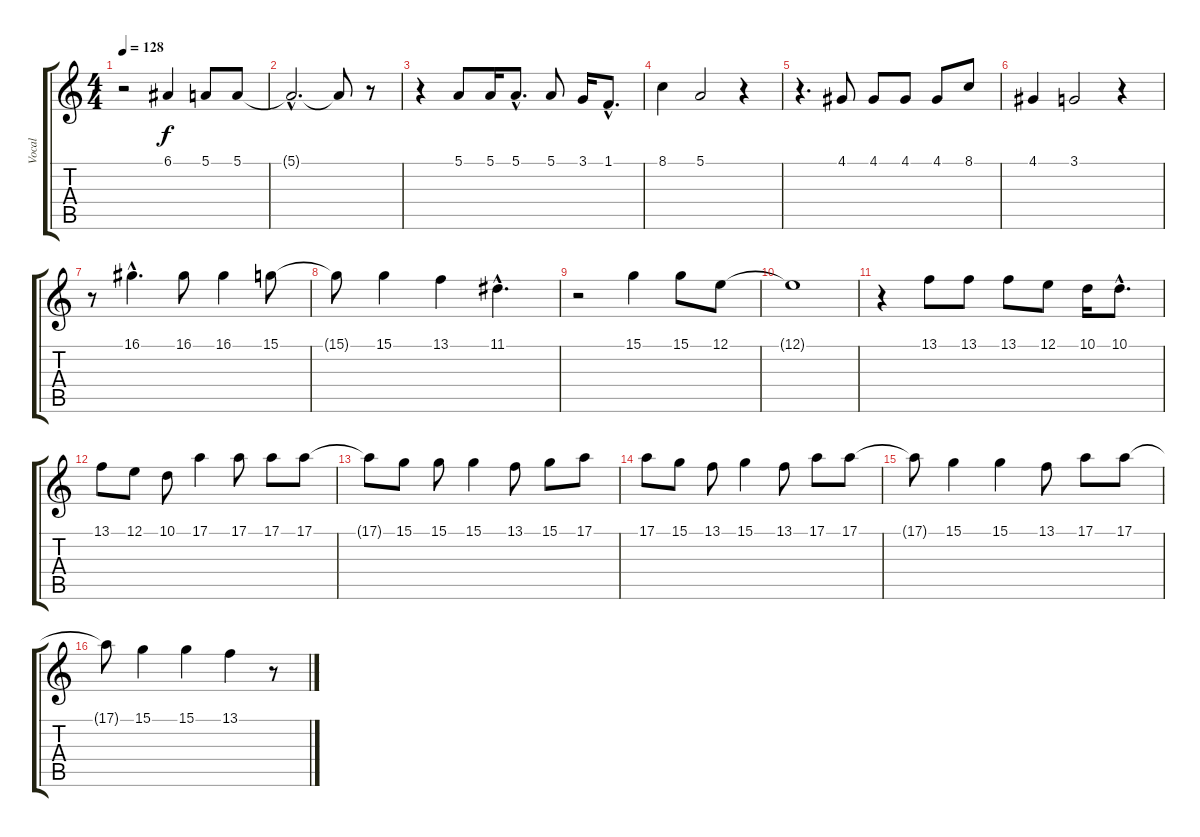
\track ("Vocal" "Vocal") {instrument churchorgan}
\staff {score tabs}
\tuning (E4 B3 G3 D3 A2 E2) {hide}
\ts (4 4)
\tempo 128
\clef g2
\ks c
r.2{dy f} 6.1.4 5.1.8 5.1.8 |
5.1{hac t}.2{d} 5.1{t}.8 r.8 |
r.4 5.1.8 5.1.16 5.1{hac}.8{d} 5.1.8 3.1.16 1.1{hac}.8{d} |
8.1.4 5.1.2 r.4 |
r.4{d} 4.1.8 4.1.8 4.1.8 4.1.8 8.1.8 |
4.1.4 3.1.2 r.4 |
r.8 16.1{hac}.4{d} 16.1.8 16.1.4 15.1.8 |
15.1{t}.8 15.1.4 13.1.4 11.1{hac}.4{d} |
r.2 15.1.4 15.1.8 12.1.8 |
12.1{t}.1 |
r.4 13.1.8 13.1.8 13.1.8 12.1.8 10.1.16 10.1{hac}.8{d} |
13.1.8 12.1.8 10.1.8 17.1.4 17.1.8 17.1.8 17.1.8 |
17.1{t}.8 15.1.8 15.1.8 15.1.4 13.1.8 15.1.8 17.1.8 |
17.1.8 15.1.8 13.1.8 15.1.4 13.1.8 17.1.8 17.1.8 |
17.1{t}.8 15.1.4 15.1.4 13.1.8 17.1.8 17.1.8 |
17.1{t}.8 15.1.4 15.1.4 13.1.4 r.8
